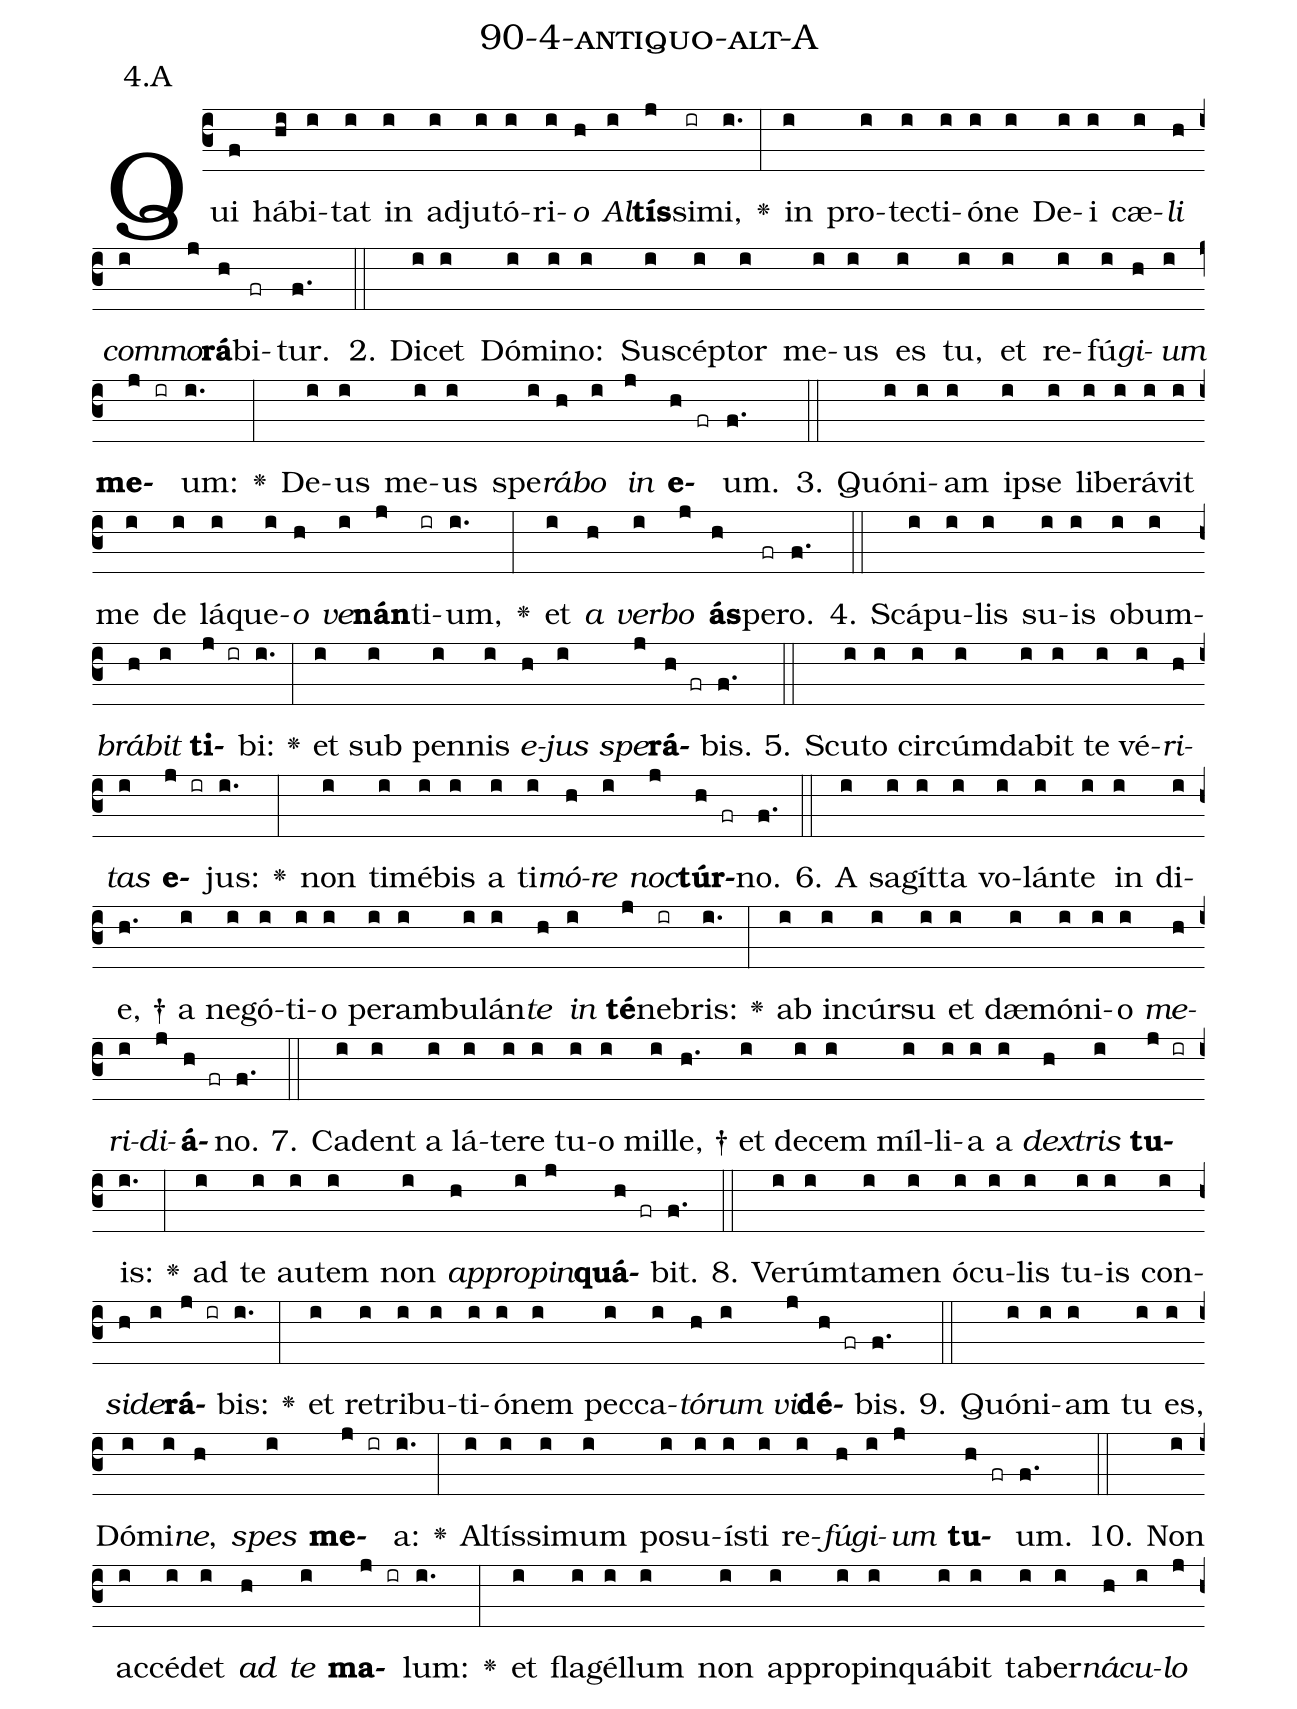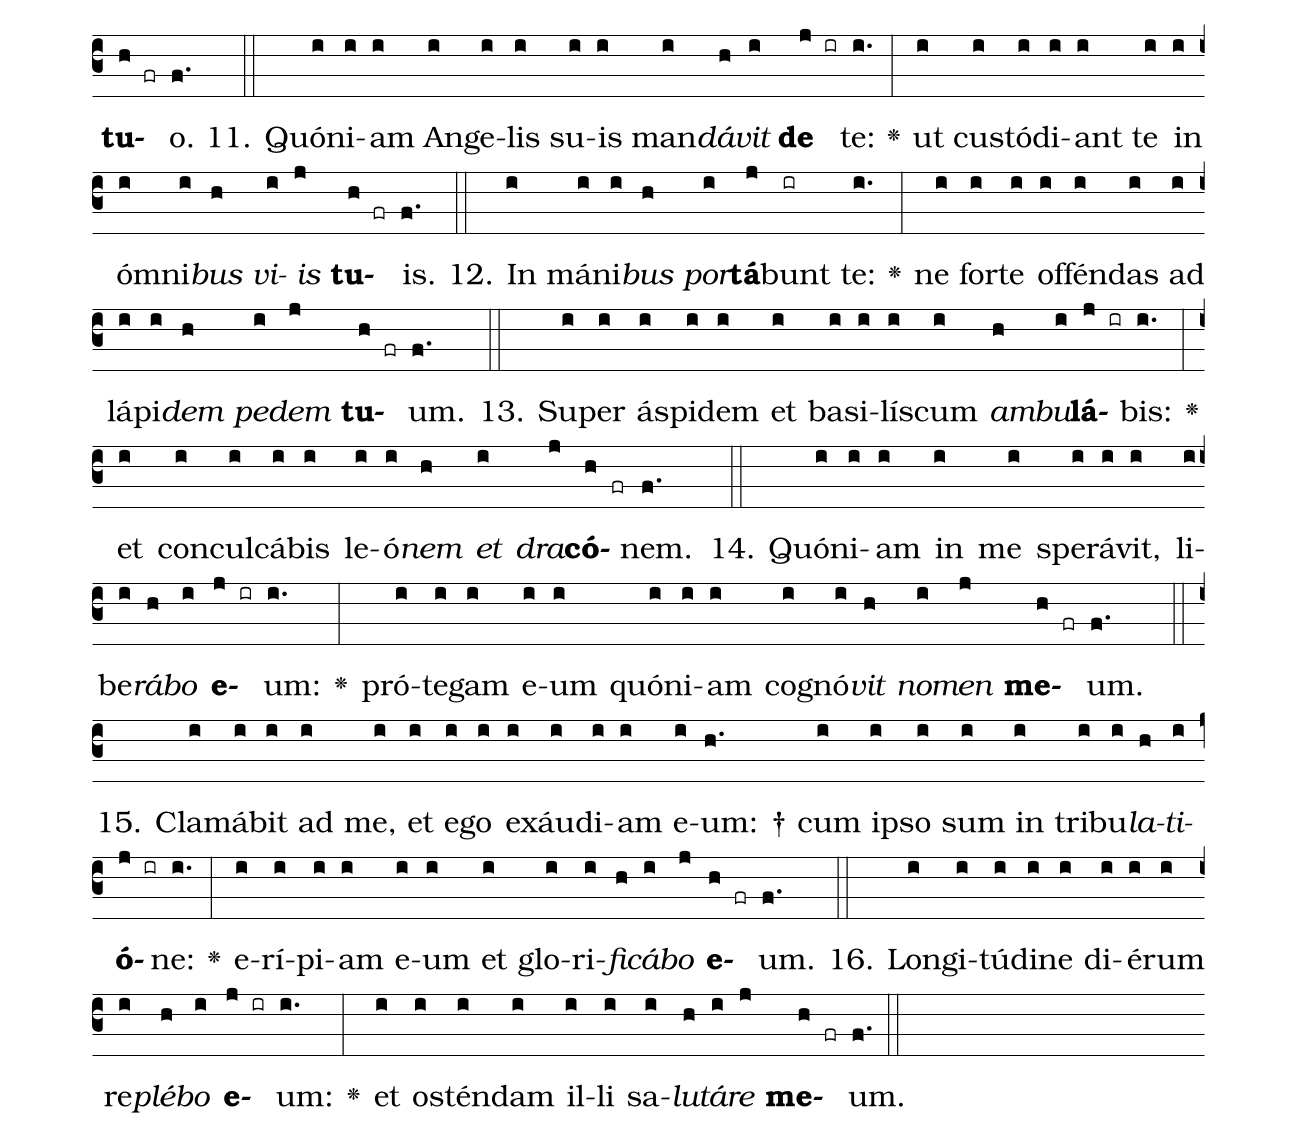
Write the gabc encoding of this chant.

name: 90-4-antiquo-alt-A;
annotation: 4.A;
%%
(c3)Qui(f) há(hi)bi(i)tat(i) in(i) ad(i)ju(i)tó(i)ri(i)<i>o</i>(h) <i>Al</i>(i)<b>tís</b>(j)si(ir)mi,(i.) <v>\greheightstar</v>(:) in(i) pro(i)tec(i)ti(i)ó(i)ne(i) De(i)i(i) cæ(i)<i>li</i>(h) <i>com</i>(i)<i>mo</i>(j)<b>rá</b>(h)bi(fr)tur.(f.) (::)
2. Di(i)cet(i) Dó(i)mi(i)no:(i) Su(i)scép(i)tor(i) me(i)us(i) es(i) tu,(i) et(i) re(i)fú(i)<i>gi</i>(h)<i>um</i>(i) <b>me</b>(j ir)um:(i.) <v>\greheightstar</v>(:) De(i)us(i) me(i)us(i) spe(i)<i>rá</i>(h)<i>bo</i>(i) <i>in</i>(j) <b>e</b>(h fr)um.(f.) (::)
3. Quón(i)i(i)am(i) ip(i)se(i) li(i)be(i)rá(i)vit(i) me(i) de(i) lá(i)que(i)<i>o</i>(h) <i>ve</i>(i)<b>nán</b>(j)ti(ir)um,(i.) <v>\greheightstar</v>(:) et(i) <i>a</i>(h) <i>ver</i>(i)<i>bo</i>(j) <b>ás</b>(h)pe(fr)ro.(f.) (::)
4. Scá(i)pu(i)lis(i) su(i)is(i) ob(i)um(i)<i>brá</i>(h)<i>bit</i>(i) <b>ti</b>(j ir)bi:(i.) <v>\greheightstar</v>(:) et(i) sub(i) pen(i)nis(i) <i>e</i>(h)<i>jus</i>(i) <i>spe</i>(j)<b>rá</b>(h fr)bis.(f.) (::)
5. Scu(i)to(i) cir(i)cúm(i)da(i)bit(i) te(i) vé(i)<i>ri</i>(h)<i>tas</i>(i) <b>e</b>(j ir)jus:(i.) <v>\greheightstar</v>(:) non(i) ti(i)mé(i)bis(i) a(i) ti(i)<i>mó</i>(h)<i>re</i>(i) <i>noc</i>(j)<b>túr</b>(h fr)no.(f.) (::)
6. A(i) sa(i)gít(i)ta(i) vo(i)lán(i)te(i) in(i) di(i)e, †(h.) a(i) neg(i)ó(i)ti(i)o(i) per(i)am(i)bu(i)lán(i)<i>te</i>(h) <i>in</i>(i) <b>té</b>(j)ne(ir)bris:(i.) <v>\greheightstar</v>(:) ab(i) in(i)cúr(i)su(i) et(i) dæ(i)mó(i)ni(i)o(i) <i>me</i>(h)<i>ri</i>(i)<i>di</i>(j)<b>á</b>(h fr)no.(f.) (::)
7. Ca(i)dent(i) a(i) lá(i)te(i)re(i) tu(i)o(i) mil(i)le, †(h.) et(i) de(i)cem(i) míl(i)li(i)a(i) a(i) <i>dex</i>(h)<i>tris</i>(i) <b>tu</b>(j ir)is:(i.) <v>\greheightstar</v>(:) ad(i) te(i) au(i)tem(i) non(i) <i>ap</i>(h)<i>pro</i>(i)<i>pin</i>(j)<b>quá</b>(h fr)bit.(f.) (::)
8. Ve(i)rúm(i)ta(i)men(i) ó(i)cu(i)lis(i) tu(i)is(i) con(i)<i>si</i>(h)<i>de</i>(i)<b>rá</b>(j ir)bis:(i.) <v>\greheightstar</v>(:) et(i) re(i)tri(i)bu(i)ti(i)ó(i)nem(i) pec(i)ca(i)<i>tó</i>(h)<i>rum</i>(i) <i>vi</i>(j)<b>dé</b>(h fr)bis.(f.) (::)
9. Quón(i)i(i)am(i) tu(i) es,(i) Dó(i)mi(i)<i>ne</i>,(h) <i>spes</i>(i) <b>me</b>(j ir)a:(i.) <v>\greheightstar</v>(:) Al(i)tís(i)si(i)mum(i) po(i)su(i)ís(i)ti(i) re(i)<i>fú</i>(h)<i>gi</i>(i)<i>um</i>(j) <b>tu</b>(h fr)um.(f.) (::)
10. Non(i) ac(i)cé(i)det(i) <i>ad</i>(h) <i>te</i>(i) <b>ma</b>(j ir)lum:(i.) <v>\greheightstar</v>(:) et(i) fla(i)gél(i)lum(i) non(i) ap(i)pro(i)pin(i)quá(i)bit(i) ta(i)ber(i)<i>ná</i>(h)<i>cu</i>(i)<i>lo</i>(j) <b>tu</b>(h fr)o.(f.) (::)
11. Quón(i)i(i)am(i) An(i)ge(i)lis(i) su(i)is(i) man(i)<i>dá</i>(h)<i>vit</i>(i) <b>de</b>(j ir) te:(i.) <v>\greheightstar</v>(:) ut(i) cus(i)tó(i)di(i)ant(i) te(i) in(i) óm(i)ni(i)<i>bus</i>(h) <i>vi</i>(i)<i>is</i>(j) <b>tu</b>(h fr)is.(f.) (::)
12. In(i) má(i)ni(i)<i>bus</i>(h) <i>por</i>(i)<b>tá</b>(j)bunt(ir) te:(i.) <v>\greheightstar</v>(:) ne(i) for(i)te(i) of(i)fén(i)das(i) ad(i) lá(i)pi(i)<i>dem</i>(h) <i>pe</i>(i)<i>dem</i>(j) <b>tu</b>(h fr)um.(f.) (::)
13. Su(i)per(i) ás(i)pi(i)dem(i) et(i) ba(i)si(i)lís(i)cum(i) <i>am</i>(h)<i>bu</i>(i)<b>lá</b>(j ir)bis:(i.) <v>\greheightstar</v>(:) et(i) con(i)cul(i)cá(i)bis(i) le(i)ó(i)<i>nem</i>(h) <i>et</i>(i) <i>dra</i>(j)<b>có</b>(h fr)nem.(f.) (::)
14. Quón(i)i(i)am(i) in(i) me(i) spe(i)rá(i)vit,(i) li(i)be(i)<i>rá</i>(h)<i>bo</i>(i) <b>e</b>(j ir)um:(i.) <v>\greheightstar</v>(:) pró(i)te(i)gam(i) e(i)um(i) quón(i)i(i)am(i) co(i)gnó(i)<i>vit</i>(h) <i>no</i>(i)<i>men</i>(j) <b>me</b>(h fr)um.(f.) (::)
15. Cla(i)má(i)bit(i) ad(i) me,(i) et(i) e(i)go(i) ex(i)áu(i)di(i)am(i) e(i)um: †(h.) cum(i) ip(i)so(i) sum(i) in(i) tri(i)bu(i)<i>la</i>(h)<i>ti</i>(i)<b>ó</b>(j ir)ne:(i.) <v>\greheightstar</v>(:) e(i)rí(i)pi(i)am(i) e(i)um(i) et(i) glo(i)ri(i)<i>fi</i>(h)<i>cá</i>(i)<i>bo</i>(j) <b>e</b>(h fr)um.(f.) (::)
16. Lon(i)gi(i)tú(i)di(i)ne(i) di(i)é(i)rum(i) re(i)<i>plé</i>(h)<i>bo</i>(i) <b>e</b>(j ir)um:(i.) <v>\greheightstar</v>(:) et(i) os(i)tén(i)dam(i) il(i)li(i) sa(i)<i>lu</i>(h)<i>tá</i>(i)<i>re</i>(j) <b>me</b>(h fr)um.(f.) (::)
